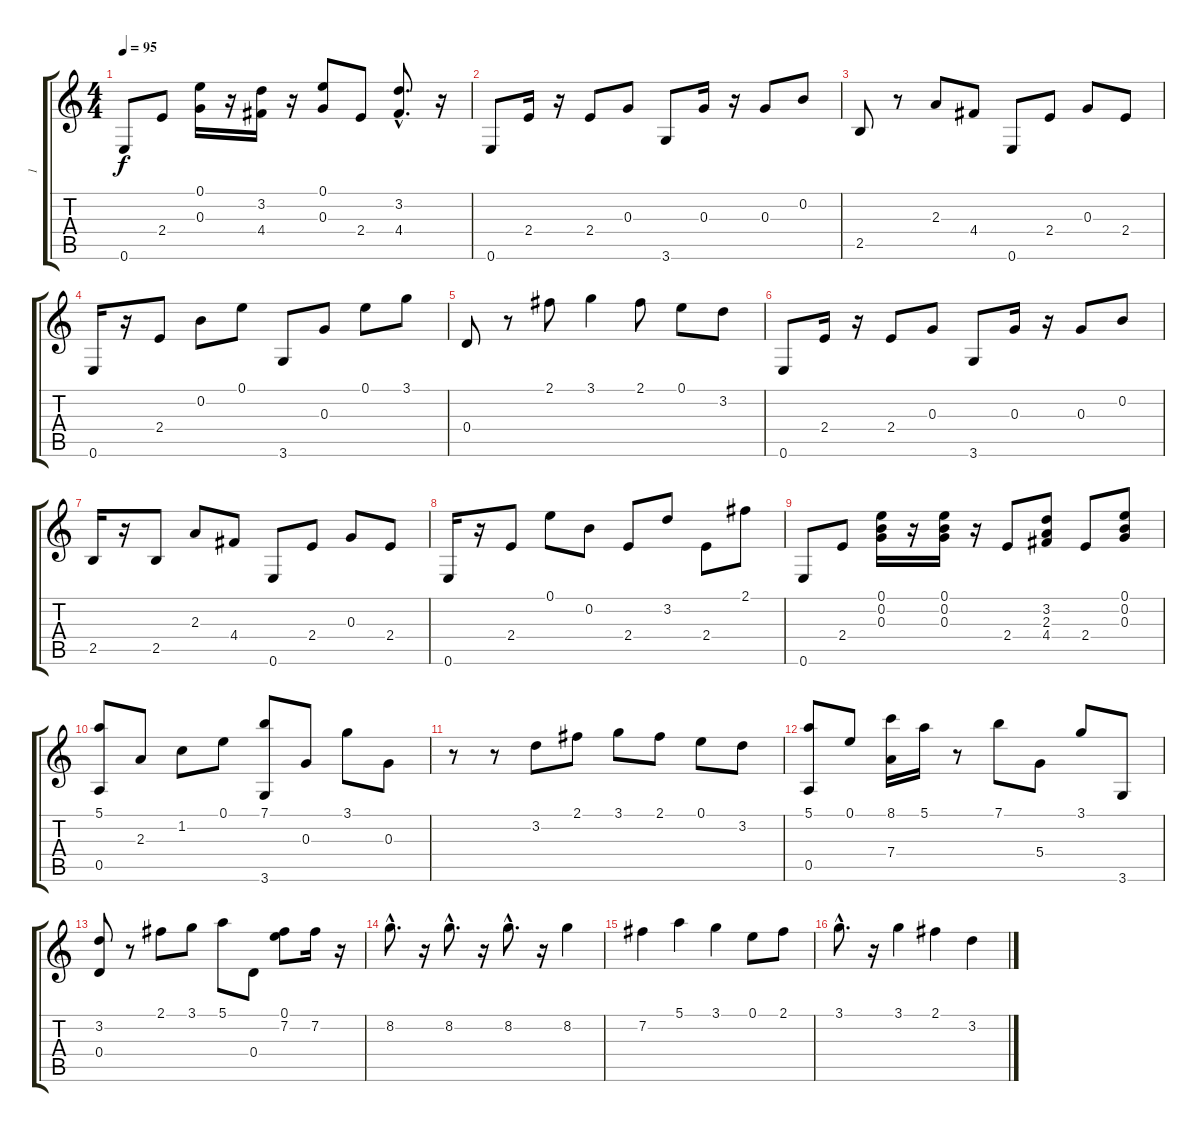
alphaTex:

\track ("1" "1") {instrument acousticguitarsteel}
\staff {score tabs}
\tuning (E4 B3 G3 D3 A2 E2) {hide}
\ts (4 4)
\tempo 95
\clef g2
\ks c
0.6.8{dy f} 2.4.8 (0.1 0.3).16 r.16 (3.2 4.4).16 r.16 (0.1 0.3).8 2.4.8 (3.2{hac} 4.4{hac}).8{d} r.16 |
0.6.8 2.4.16 r.16 2.4.8 0.3.8 3.6.8 0.3.16 r.16 0.3.8 0.2.8 |
2.5.8 r.8 2.3.8 4.4.8 0.6.8 2.4.8 0.3.8 2.4.8 |
0.6.16 r.16 2.4.8 0.2.8 0.1.8 3.6.8 0.3.8 0.1.8 3.1.8 |
0.4.8 r.8 2.1.8 3.1.4 2.1.8 0.1.8 3.2.8 |
0.6.8 2.4.16 r.16 2.4.8 0.3.8 3.6.8 0.3.16 r.16 0.3.8 0.2.8 |
2.5.16 r.16 2.5.8 2.3.8 4.4.8 0.6.8 2.4.8 0.3.8 2.4.8 |
0.6.16 r.16 2.4.8 0.1.8 0.2.8 2.4.8 3.2.8 2.4.8 2.1.8 |
0.6.8 2.4.8 (0.1 0.2 0.3).16 r.16 (0.1 0.2 0.3).16 r.16 2.4.8 (3.2 2.3 4.4).8 2.4.8 (0.1 0.2 0.3).8 |
(5.1 0.5).8 2.3.8 1.2.8 0.1.8 (7.1 3.6).8 0.3.8 3.1.8 0.3.8 |
r.8 r.8 3.2.8 2.1.8 3.1.8 2.1.8 0.1.8 3.2.8 |
(5.1 0.5).8 0.1.8 (8.1 7.4).16 5.1.16 r.8 7.1.8 5.4.8 3.1.8 3.6.8 |
(3.2 0.4).8 r.8 2.1.8 3.1.8 5.1.8 0.4.8 (0.1 7.2).8 7.2.16 r.16 |
8.2{hac}.8{d} r.16 8.2{hac}.8{d} r.16 8.2{hac}.8{d} r.16 8.2.4 |
7.2.4 5.1.4 3.1.4 0.1.8 2.1.8 |
3.1{hac}.8{d} r.16 3.1.4 2.1.4 3.2.4
